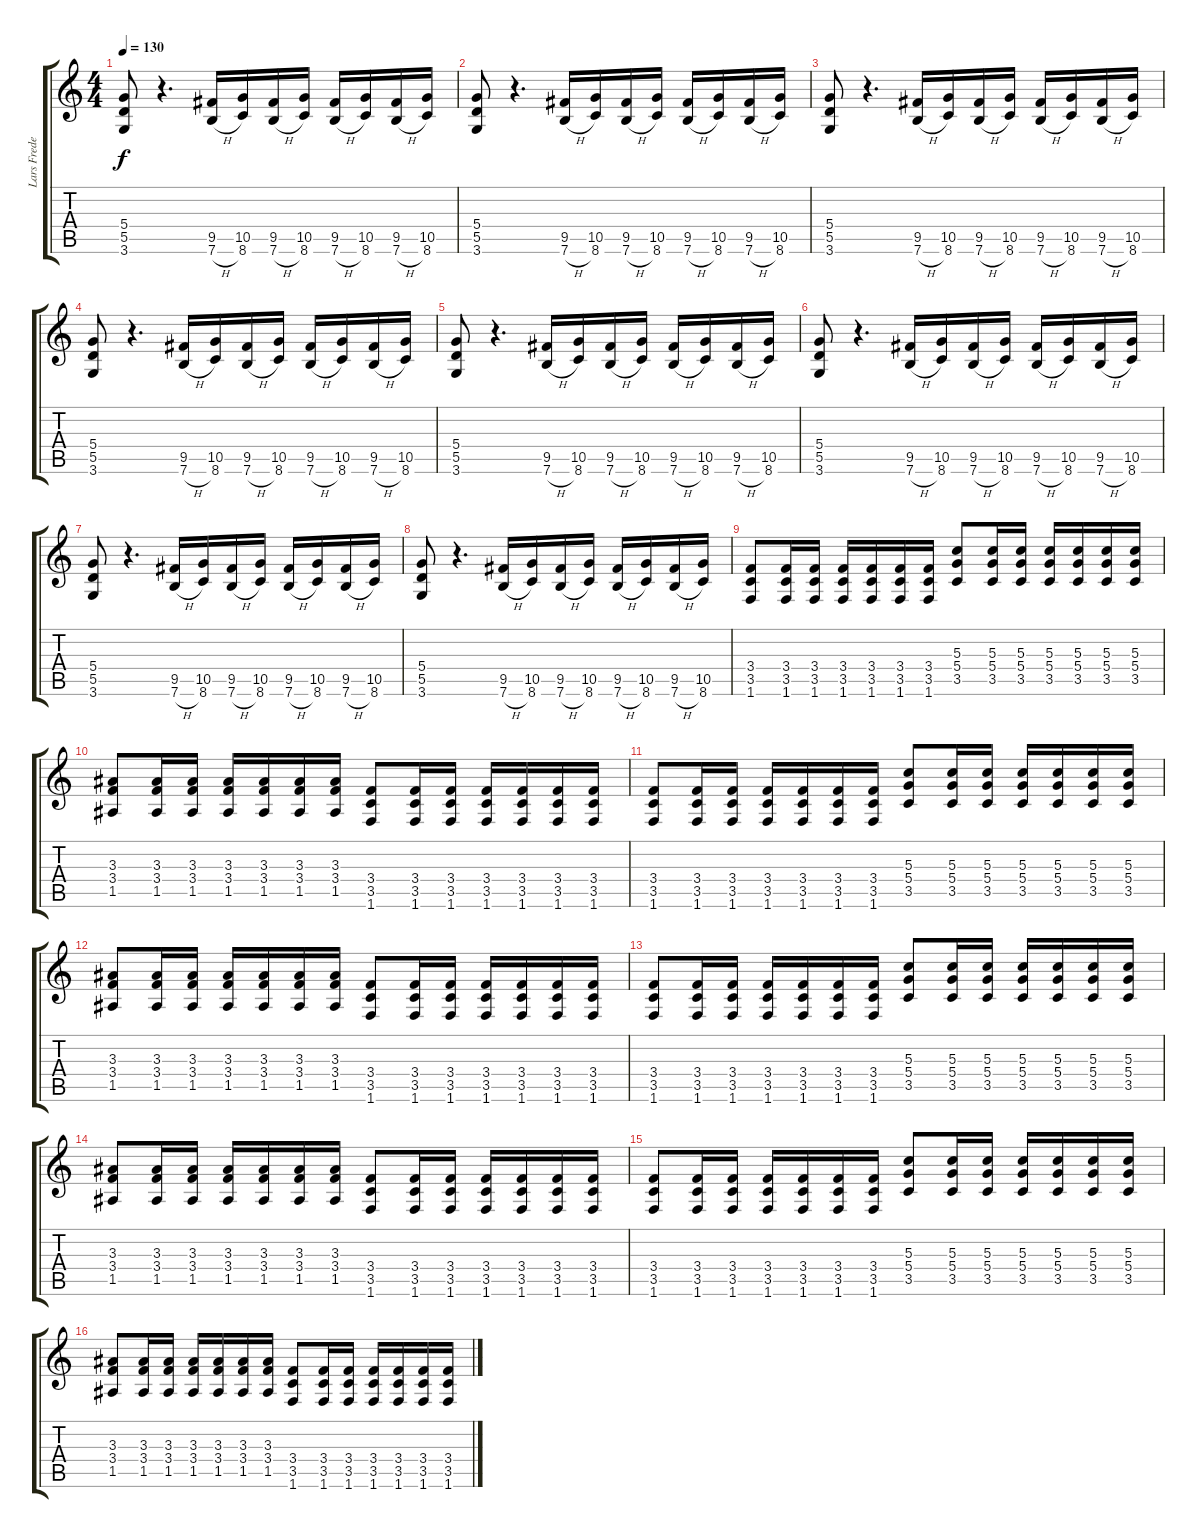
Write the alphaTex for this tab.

\track ("Lars Frederiksen" "Lars Frede") {instrument distortionguitar}
\staff {score tabs}
\tuning (E4 B3 G3 D3 A2 E2) {hide}
\ts (4 4)
\tempo 130
\clef g2
\ks c
(5.4 5.5 3.6).8{dy f} r.4{d} (9.5 7.6{h}).16 (10.5 8.6).16 (9.5 7.6{h}).16 (10.5 8.6).16 (9.5 7.6{h}).16 (10.5 8.6).16 (9.5 7.6{h}).16 (10.5 8.6).16 |
(5.4 5.5 3.6).8 r.4{d} (9.5 7.6{h}).16 (10.5 8.6).16 (9.5 7.6{h}).16 (10.5 8.6).16 (9.5 7.6{h}).16 (10.5 8.6).16 (9.5 7.6{h}).16 (10.5 8.6).16 |
(5.4 5.5 3.6).8 r.4{d} (9.5 7.6{h}).16 (10.5 8.6).16 (9.5 7.6{h}).16 (10.5 8.6).16 (9.5 7.6{h}).16 (10.5 8.6).16 (9.5 7.6{h}).16 (10.5 8.6).16 |
(5.4 5.5 3.6).8 r.4{d} (9.5 7.6{h}).16 (10.5 8.6).16 (9.5 7.6{h}).16 (10.5 8.6).16 (9.5 7.6{h}).16 (10.5 8.6).16 (9.5 7.6{h}).16 (10.5 8.6).16 |
(5.4 5.5 3.6).8 r.4{d} (9.5 7.6{h}).16 (10.5 8.6).16 (9.5 7.6{h}).16 (10.5 8.6).16 (9.5 7.6{h}).16 (10.5 8.6).16 (9.5 7.6{h}).16 (10.5 8.6).16 |
(5.4 5.5 3.6).8 r.4{d} (9.5 7.6{h}).16 (10.5 8.6).16 (9.5 7.6{h}).16 (10.5 8.6).16 (9.5 7.6{h}).16 (10.5 8.6).16 (9.5 7.6{h}).16 (10.5 8.6).16 |
(5.4 5.5 3.6).8 r.4{d} (9.5 7.6{h}).16 (10.5 8.6).16 (9.5 7.6{h}).16 (10.5 8.6).16 (9.5 7.6{h}).16 (10.5 8.6).16 (9.5 7.6{h}).16 (10.5 8.6).16 |
(5.4 5.5 3.6).8 r.4{d} (9.5 7.6{h}).16 (10.5 8.6).16 (9.5 7.6{h}).16 (10.5 8.6).16 (9.5 7.6{h}).16 (10.5 8.6).16 (9.5 7.6{h}).16 (10.5 8.6).16 |
(3.4 3.5 1.6).8 (3.4 3.5 1.6).16 (3.4 3.5 1.6).16 (3.4 3.5 1.6).16 (3.4 3.5 1.6).16 (3.4 3.5 1.6).16 (3.4 3.5 1.6).16 (5.3 5.4 3.5).8 (5.3 5.4 3.5).16 (5.3 5.4 3.5).16 (5.3 5.4 3.5).16 (5.3 5.4 3.5).16 (5.3 5.4 3.5).16 (5.3 5.4 3.5).16 |
(3.3 3.4 1.5).8 (3.3 3.4 1.5).16 (3.3 3.4 1.5).16 (3.3 3.4 1.5).16 (3.3 3.4 1.5).16 (3.3 3.4 1.5).16 (3.3 3.4 1.5).16 (3.4 3.5 1.6).8 (3.4 3.5 1.6).16 (3.4 3.5 1.6).16 (3.4 3.5 1.6).16 (3.4 3.5 1.6).16 (3.4 3.5 1.6).16 (3.4 3.5 1.6).16 |
(3.4 3.5 1.6).8 (3.4 3.5 1.6).16 (3.4 3.5 1.6).16 (3.4 3.5 1.6).16 (3.4 3.5 1.6).16 (3.4 3.5 1.6).16 (3.4 3.5 1.6).16 (5.3 5.4 3.5).8 (5.3 5.4 3.5).16 (5.3 5.4 3.5).16 (5.3 5.4 3.5).16 (5.3 5.4 3.5).16 (5.3 5.4 3.5).16 (5.3 5.4 3.5).16 |
(3.3 3.4 1.5).8 (3.3 3.4 1.5).16 (3.3 3.4 1.5).16 (3.3 3.4 1.5).16 (3.3 3.4 1.5).16 (3.3 3.4 1.5).16 (3.3 3.4 1.5).16 (3.4 3.5 1.6).8 (3.4 3.5 1.6).16 (3.4 3.5 1.6).16 (3.4 3.5 1.6).16 (3.4 3.5 1.6).16 (3.4 3.5 1.6).16 (3.4 3.5 1.6).16 |
(3.4 3.5 1.6).8 (3.4 3.5 1.6).16 (3.4 3.5 1.6).16 (3.4 3.5 1.6).16 (3.4 3.5 1.6).16 (3.4 3.5 1.6).16 (3.4 3.5 1.6).16 (5.3 5.4 3.5).8 (5.3 5.4 3.5).16 (5.3 5.4 3.5).16 (5.3 5.4 3.5).16 (5.3 5.4 3.5).16 (5.3 5.4 3.5).16 (5.3 5.4 3.5).16 |
(3.3 3.4 1.5).8 (3.3 3.4 1.5).16 (3.3 3.4 1.5).16 (3.3 3.4 1.5).16 (3.3 3.4 1.5).16 (3.3 3.4 1.5).16 (3.3 3.4 1.5).16 (3.4 3.5 1.6).8 (3.4 3.5 1.6).16 (3.4 3.5 1.6).16 (3.4 3.5 1.6).16 (3.4 3.5 1.6).16 (3.4 3.5 1.6).16 (3.4 3.5 1.6).16 |
(3.4 3.5 1.6).8 (3.4 3.5 1.6).16 (3.4 3.5 1.6).16 (3.4 3.5 1.6).16 (3.4 3.5 1.6).16 (3.4 3.5 1.6).16 (3.4 3.5 1.6).16 (5.3 5.4 3.5).8 (5.3 5.4 3.5).16 (5.3 5.4 3.5).16 (5.3 5.4 3.5).16 (5.3 5.4 3.5).16 (5.3 5.4 3.5).16 (5.3 5.4 3.5).16 |
(3.3 3.4 1.5).8 (3.3 3.4 1.5).16 (3.3 3.4 1.5).16 (3.3 3.4 1.5).16 (3.3 3.4 1.5).16 (3.3 3.4 1.5).16 (3.3 3.4 1.5).16 (3.4 3.5 1.6).8 (3.4 3.5 1.6).16 (3.4 3.5 1.6).16 (3.4 3.5 1.6).16 (3.4 3.5 1.6).16 (3.4 3.5 1.6).16 (3.4 3.5 1.6).16
